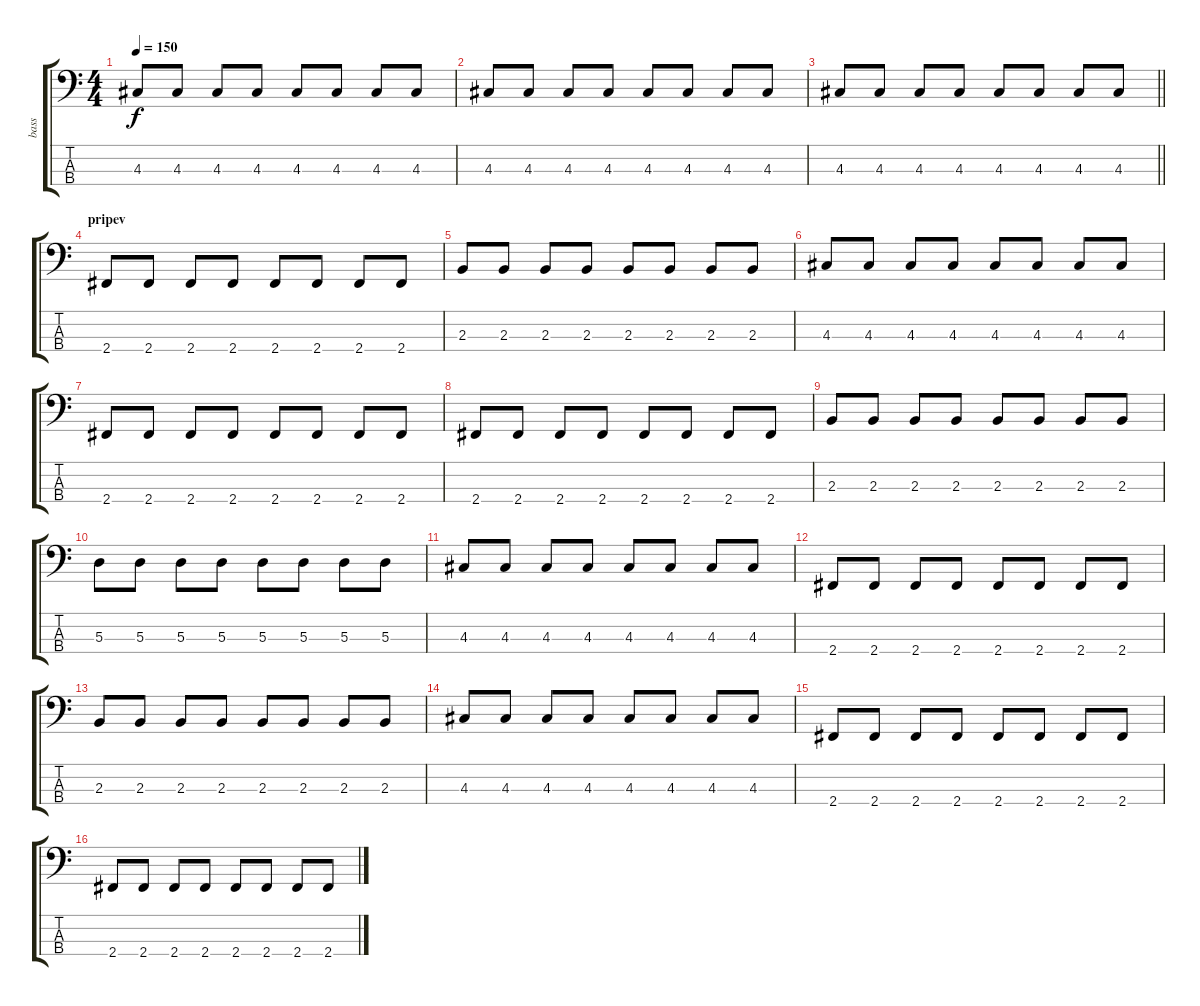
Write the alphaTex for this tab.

\track ("bass" "bass") {instrument electricbassfinger}
\staff {score tabs}
\tuning (G2 D2 A1 E1) {hide}
\ts (4 4)
\tempo 150
\clef f4
\ks c
4.3.8{dy f} 4.3.8 4.3.8 4.3.8 4.3.8 4.3.8 4.3.8 4.3.8 |
4.3.8 4.3.8 4.3.8 4.3.8 4.3.8 4.3.8 4.3.8 4.3.8 |
\barLineRight lightlight
4.3.8 4.3.8 4.3.8 4.3.8 4.3.8 4.3.8 4.3.8 4.3.8 |
\section ("" "pripev")
2.4.8 2.4.8 2.4.8 2.4.8 2.4.8 2.4.8 2.4.8 2.4.8 |
2.3.8 2.3.8 2.3.8 2.3.8 2.3.8 2.3.8 2.3.8 2.3.8 |
4.3.8 4.3.8 4.3.8 4.3.8 4.3.8 4.3.8 4.3.8 4.3.8 |
2.4.8 2.4.8 2.4.8 2.4.8 2.4.8 2.4.8 2.4.8 2.4.8 |
2.4.8 2.4.8 2.4.8 2.4.8 2.4.8 2.4.8 2.4.8 2.4.8 |
2.3.8 2.3.8 2.3.8 2.3.8 2.3.8 2.3.8 2.3.8 2.3.8 |
5.3.8 5.3.8 5.3.8 5.3.8 5.3.8 5.3.8 5.3.8 5.3.8 |
4.3.8 4.3.8 4.3.8 4.3.8 4.3.8 4.3.8 4.3.8 4.3.8 |
2.4.8 2.4.8 2.4.8 2.4.8 2.4.8 2.4.8 2.4.8 2.4.8 |
2.3.8 2.3.8 2.3.8 2.3.8 2.3.8 2.3.8 2.3.8 2.3.8 |
4.3.8 4.3.8 4.3.8 4.3.8 4.3.8 4.3.8 4.3.8 4.3.8 |
2.4.8 2.4.8 2.4.8 2.4.8 2.4.8 2.4.8 2.4.8 2.4.8 |
2.4.8 2.4.8 2.4.8 2.4.8 2.4.8 2.4.8 2.4.8 2.4.8
